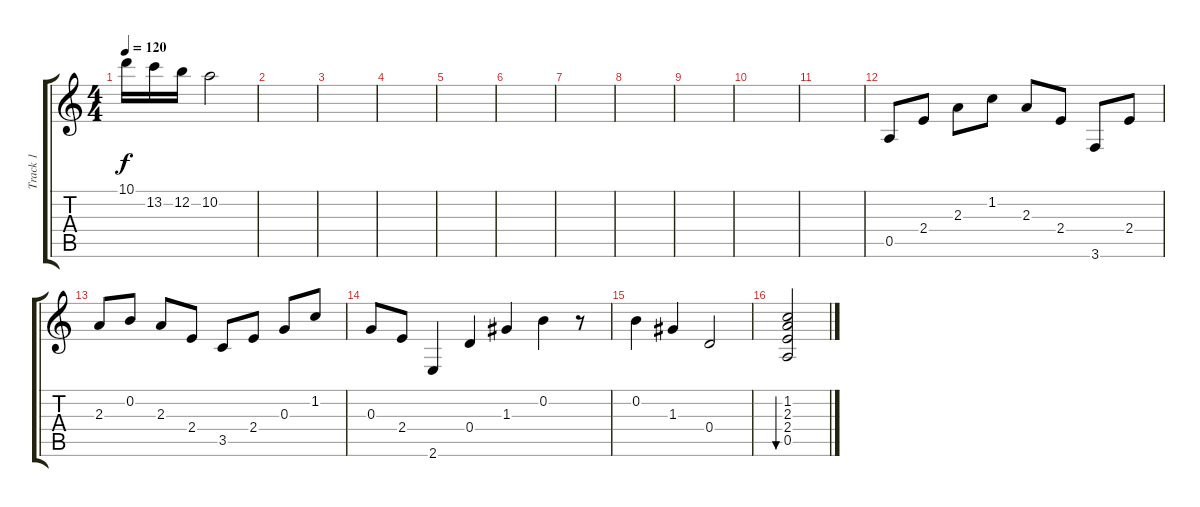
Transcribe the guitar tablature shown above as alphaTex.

\track ("Track 1" "Track 1") {instrument electricguitarclean}
\staff {score tabs}
\tuning (E4 B3 G3 D3 A2 D2) {hide}
\ts (4 4)
\tempo 120
\clef g2
\ks c
10.1.16{dy f} 13.2.16 12.2.16 10.2.2 |
|
|
|
|
|
|
|
|
|
|
0.5.8 2.4.8 2.3.8 1.2.8 2.3.8 2.4.8 3.6.8 2.4.8 |
2.3.8 0.2.8 2.3.8 2.4.8 3.5.8 2.4.8 0.3.8 1.2.8 |
0.3.8 2.4.8 2.6.4 0.4.4 1.3.4 0.2.4 r.8 |
0.2.4 1.3.4 0.4.2 |
(1.2 2.3 2.4 0.5).2{bu 60}
